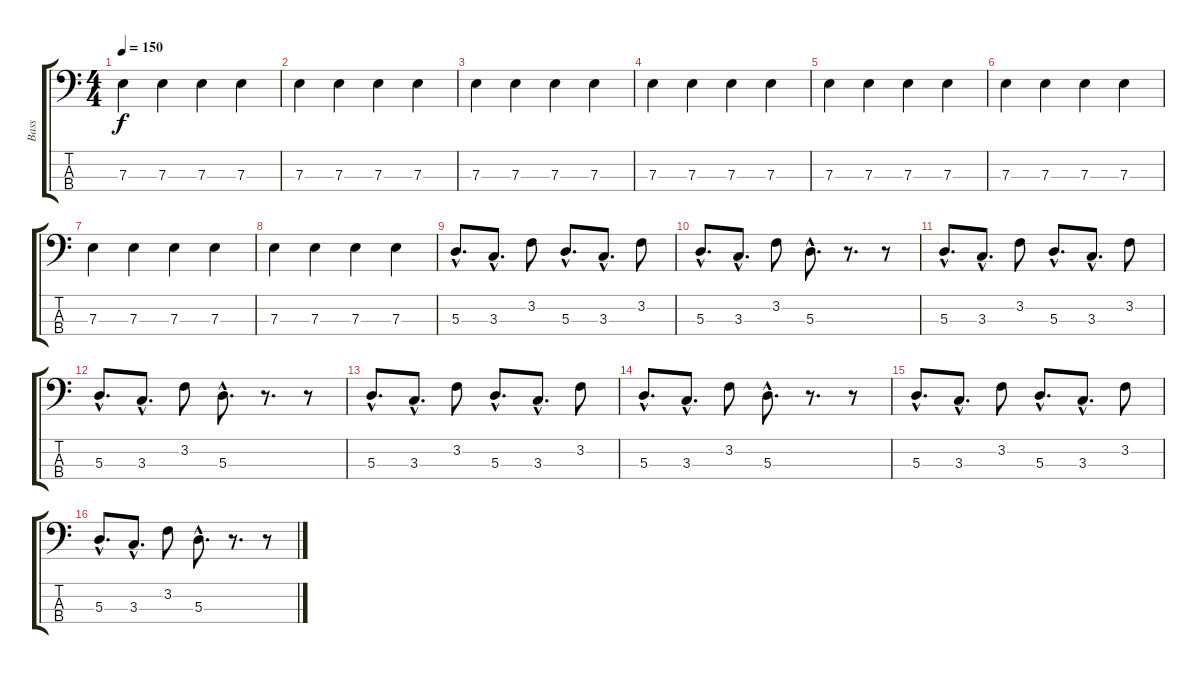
\track ("Bass" "Bass") {instrument electricbasspick}
\staff {score tabs}
\tuning (G2 D2 A1 E1) {hide}
\ts (4 4)
\tempo 150
\clef f4
\ks c
7.3.4{dy f} 7.3.4 7.3.4 7.3.4 |
7.3.4 7.3.4 7.3.4 7.3.4 |
7.3.4 7.3.4 7.3.4 7.3.4 |
7.3.4 7.3.4 7.3.4 7.3.4 |
7.3.4 7.3.4 7.3.4 7.3.4 |
7.3.4 7.3.4 7.3.4 7.3.4 |
7.3.4 7.3.4 7.3.4 7.3.4 |
7.3.4 7.3.4 7.3.4 7.3.4 |
5.3{hac}.8{d} 3.3{hac}.8{d} 3.2.8 5.3{hac}.8{d} 3.3{hac}.8{d} 3.2.8 |
5.3{hac}.8{d} 3.3{hac}.8{d} 3.2.8 5.3{hac}.8{d} r.8{d} r.8 |
5.3{hac}.8{d} 3.3{hac}.8{d} 3.2.8 5.3{hac}.8{d} 3.3{hac}.8{d} 3.2.8 |
5.3{hac}.8{d} 3.3{hac}.8{d} 3.2.8 5.3{hac}.8{d} r.8{d} r.8 |
5.3{hac}.8{d} 3.3{hac}.8{d} 3.2.8 5.3{hac}.8{d} 3.3{hac}.8{d} 3.2.8 |
5.3{hac}.8{d} 3.3{hac}.8{d} 3.2.8 5.3{hac}.8{d} r.8{d} r.8 |
5.3{hac}.8{d} 3.3{hac}.8{d} 3.2.8 5.3{hac}.8{d} 3.3{hac}.8{d} 3.2.8 |
5.3{hac}.8{d} 3.3{hac}.8{d} 3.2.8 5.3{hac}.8{d} r.8{d} r.8
